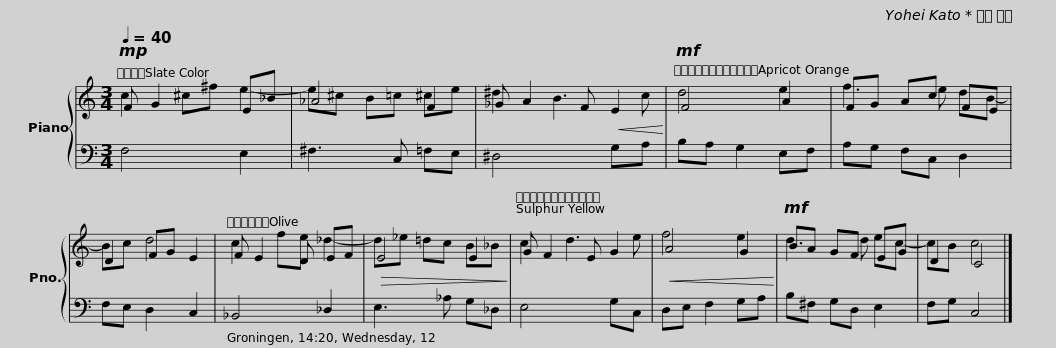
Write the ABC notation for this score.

X:1
%%score { ( 1 2 ) | 3 }
L:1/8
Q:1/4=40
M:3/4
I:linebreak $
K:C
V:1 treble
V:2 treble
V:3 bass
V:1
!mp! F G2 x E_B | _A4 F2 | _G A2 F!<(! E2!<)! |!mf! F4 A2 | FG Ac FE | %5
 D2 FG E2 |$ F E2 D EF |!>(! E4 E2!>)! | G F2 E G2 |!<(! A4 G2!<)! | %10
!mf! BA GF EG | D2 C4 |] %12
V:2
 c2 ^c^f e2- | e^c B=c ^ce | ^d2 B3 c | d4 e2 | f3 e dB- | %5
 Bc d4 |$ c2 fe _d2- | d_e =dc B_B | c2 d3 e | f4 e2 | %10
 d3 d ec- | cB c4 |] %12
V:3
 F,4 E,2 | ^F,3 C, =F,E, | ^D,4 G,A, | B,A, G,2 E,F, | A,G, F,C, D,2 | %5
 F,E, D,2 C,2 |$ _B,,4 _D,2 | E,3 _A, G,_D, | E,4 G,C, | D,E, F,2 G,A, | %10
 B,^F, G,D, E,2 | F,G, C,4 |] %12
